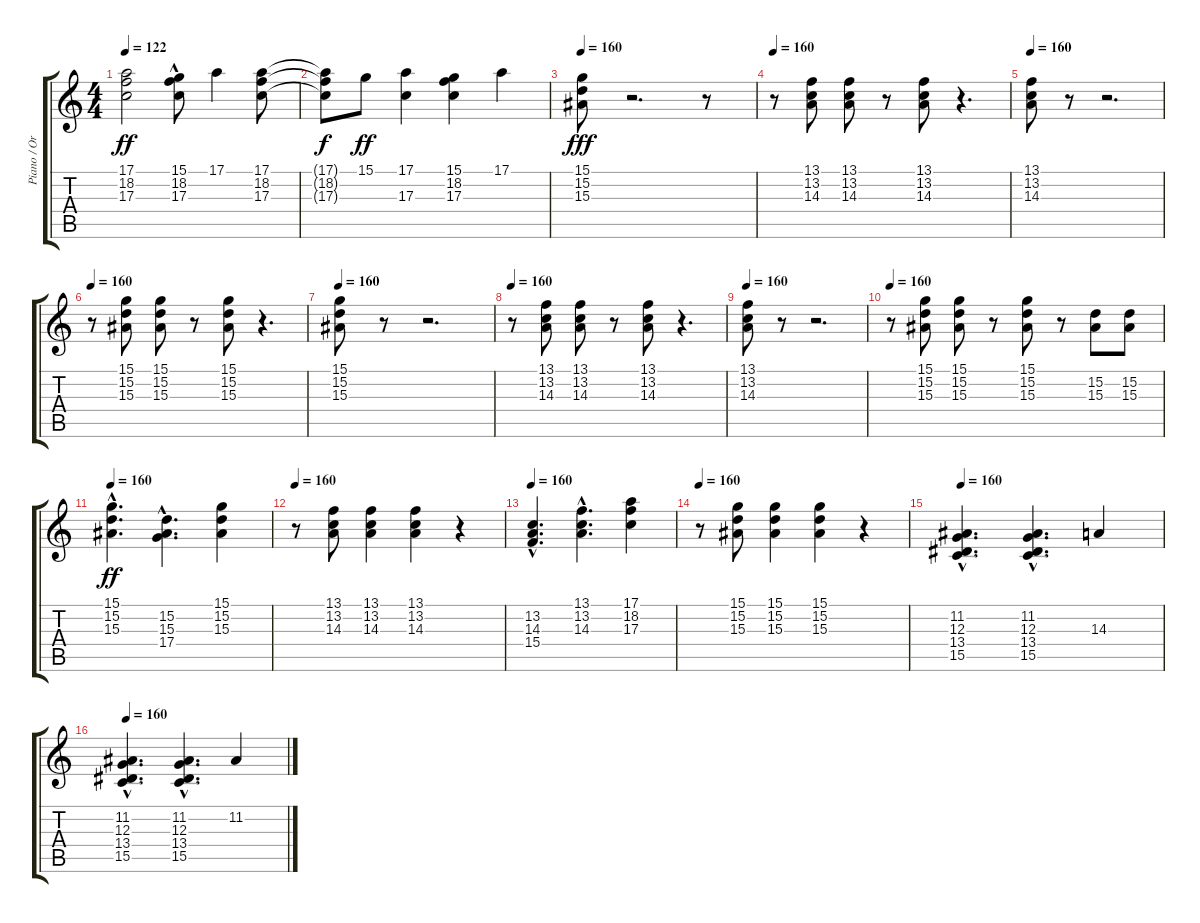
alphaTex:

\track ("Piano / Organ" "Piano / Or") {instrument brightacousticpiano}
\staff {score tabs}
\tuning (E4 B3 G3 D3 A2 E2) {hide}
\ts (4 4)
\tempo 122
\clef g2
\ks c
(17.1 18.2 17.3).2{dy ff} (15.1 18.2{hac} 17.3{hac}).8 17.1.4 (17.1 18.2 17.3).8 |
(17.1{t} 18.2{t} 17.3{t}).8{dy f} 15.1.8{dy ff} (17.1 17.3).4 (15.1 18.2 17.3).4 17.1.4 |
\tempo 160
(15.1 15.2 15.3).8{dy fff} r.2{d} r.8 |
\tempo 160
r.8 (13.1 13.2 14.3).8 (13.1 13.2 14.3).8 r.8 (13.1 13.2 14.3).8 r.4{d} |
\tempo 160
(13.1 13.2 14.3).8 r.8 r.2{d} |
\tempo 160
r.8 (15.1 15.2 15.3).8 (15.1 15.2 15.3).8 r.8 (15.1 15.2 15.3).8 r.4{d} |
\tempo 160
(15.1 15.2 15.3).8 r.8 r.2{d} |
\tempo 160
r.8 (13.1 13.2 14.3).8 (13.1 13.2 14.3).8 r.8 (13.1 13.2 14.3).8 r.4{d} |
\tempo 160
(13.1 13.2 14.3).8 r.8 r.2{d} |
\tempo 160
r.8 (15.1 15.2 15.3).8 (15.1 15.2 15.3).8 r.8 (15.1 15.2 15.3).8 r.8 (15.2 15.3).8 (15.2 15.3).8 |
\tempo 160
(15.1{hac} 15.2{hac} 15.3{hac}).4{d dy ff} (15.2{hac} 15.3{hac} 17.4{hac}).4{d} (15.1 15.2 15.3).4 |
\tempo 160
r.8 (13.1 13.2 14.3).8 (13.1 13.2 14.3).4 (13.1 13.2 14.3).4 r.4 |
\tempo 160
(13.2{hac} 14.3{hac} 15.4{hac}).4{d} (13.1{hac} 13.2{hac} 14.3{hac}).4{d} (17.1 18.2 17.3).4 |
\tempo 160
r.8 (15.1 15.2 15.3).8 (15.1 15.2 15.3).4 (15.1 15.2 15.3).4 r.4 |
\tempo 160
(11.2{hac} 12.3{hac} 13.4{hac} 15.5{hac}).4{d} (11.2{hac} 12.3{hac} 13.4{hac} 15.5{hac}).4{d} 14.3.4 |
\tempo 160
(11.2{hac} 12.3{hac} 13.4{hac} 15.5{hac}).4{d} (11.2{hac} 12.3{hac} 13.4{hac} 15.5{hac}).4{d} 11.2.4
